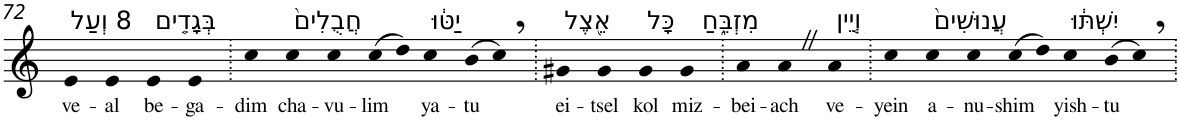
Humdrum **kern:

**kern	**text
*part1	*part1
*staff1	*staff1
*I"Piano	*
*I'Pno	*
!!LO:PB:g=z
*clefG2	*
*k[]	*
=72	=72
!LO:TX:a:t=8 וְעַל	!
!	!LO:LY:b
4e	ve-
!	!LO:LY:b
4e	-al
!LO:TX:a:t=בְּגָדִ֤ים	!
!	!LO:LY:b
4e	be-
!	!LO:LY:b
4e	-ga-
=73.	=73.
!	!LO:LY:b
4cc	-dim
!LO:TX:a:t=חֲבֻלִים֙	!
!	!LO:LY:b
4cc	cha-
!	!LO:LY:b
4cc	-vu-
!	!LO:LY:b
(>8cc	-lim
8dd)	.
!LO:TX:a:t=יַטּ֔וּ	!
!	!LO:LY:b
4cc	ya-
!	!LO:LY:b
(>8b	-tu
8cc,)	.
=74.	=74.
!LO:TX:a:t=אֵ֖צֶל	!
!	!LO:LY:b
4g#X	ei-
!	!LO:LY:b
4g#	-tsel
!LO:TX:a:t=כָּל	!
!	!LO:LY:b
4g#	kol
!LO:TX:a:t=מִזְבֵּ֑חַ	!
!	!LO:LY:b
4g#	miz-
=75.	=75.
!	!LO:LY:b
4a	-bei-
!	!LO:LY:b
4aZ	-ach
!LO:TX:a:t=וְיֵ֤ין	!
!	!LO:LY:b
4a	ve-
=76.	=76.
!	!LO:LY:b
4cc	-yein
!LO:TX:a:t=עֲנוּשִׁים֙	!
!	!LO:LY:b
4cc	a-
!	!LO:LY:b
4cc	-nu-
!	!LO:LY:b
(>8cc	-shim
8dd)	.
!LO:TX:a:t=יִשְׁתּ֔וּ	!
!	!LO:LY:b
4cc	yish-
!	!LO:LY:b
(>8b	-tu
8cc,)	.
=.	=.
*-	*-
